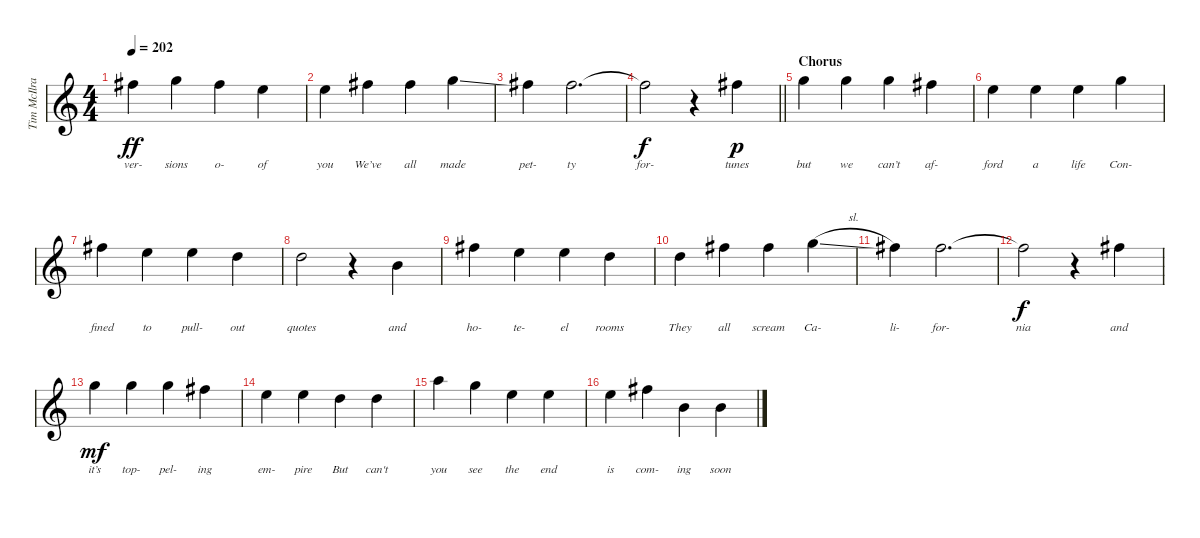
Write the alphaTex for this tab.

\track ("Tim McIlrath - Vocals" "Tim McIlra") {instrument distortionguitar}
\staff {score}
\tuning (E4 B3 G3 D3 A2 E2) {hide}
\ts (4 4)
\tempo 202
\clef g2
\ks c
7.2.4{lyrics (0 "ver-") lyrics (1 "") lyrics (2 "") lyrics (3 "") lyrics (4 "") dy ff} 8.2.4{lyrics (0 "sions") lyrics (1 "") lyrics (2 "") lyrics (3 "") lyrics (4 "")} 7.2.4{lyrics (0 "o-") lyrics (1 "") lyrics (2 "") lyrics (3 "") lyrics (4 "")} 5.2.4{lyrics (0 "of") lyrics (1 "") lyrics (2 "") lyrics (3 "") lyrics (4 "")} |
5.2.4{lyrics (0 "you") lyrics (1 "") lyrics (2 "") lyrics (3 "") lyrics (4 "")} 7.2.4{lyrics (0 "We’ve") lyrics (1 "") lyrics (2 "") lyrics (3 "") lyrics (4 "")} 7.2.4{lyrics (0 "all") lyrics (1 "") lyrics (2 "") lyrics (3 "") lyrics (4 "")} 8.2{ss}.4{lyrics (0 "made") lyrics (1 "") lyrics (2 "") lyrics (3 "") lyrics (4 "")} |
7.2.4{lyrics (0 "pet-") lyrics (1 "") lyrics (2 "") lyrics (3 "") lyrics (4 "")} 7.2.2{d lyrics (0 "ty") lyrics (1 "") lyrics (2 "") lyrics (3 "") lyrics (4 "")} |
\barLineRight lightlight
7.2{t}.2{lyrics (0 "for-") lyrics (1 "") lyrics (2 "") lyrics (3 "") lyrics (4 "") dy f} r.4 7.2.4{lyrics (0 "tunes") lyrics (1 "") lyrics (2 "") lyrics (3 "") lyrics (4 "") dy p} |
\section ("" "Chorus")
8.2.4{lyrics (0 "but") lyrics (1 "") lyrics (2 "") lyrics (3 "") lyrics (4 "")} 8.2.4{lyrics (0 "we") lyrics (1 "") lyrics (2 "") lyrics (3 "") lyrics (4 "")} 8.2.4{lyrics (0 "can’t") lyrics (1 "") lyrics (2 "") lyrics (3 "") lyrics (4 "")} 7.2.4{lyrics (0 "af-") lyrics (1 "") lyrics (2 "") lyrics (3 "") lyrics (4 "")} |
5.2.4{lyrics (0 "ford") lyrics (1 "") lyrics (2 "") lyrics (3 "") lyrics (4 "")} 5.2.4{lyrics (0 "a") lyrics (1 "") lyrics (2 "") lyrics (3 "") lyrics (4 "")} 5.2.4{lyrics (0 "life") lyrics (1 "") lyrics (2 "") lyrics (3 "") lyrics (4 "")} 8.2.4{lyrics (0 "Con-") lyrics (1 "") lyrics (2 "") lyrics (3 "") lyrics (4 "")} |
7.2.4{lyrics (0 "fined") lyrics (1 "") lyrics (2 "") lyrics (3 "") lyrics (4 "")} 5.2.4{lyrics (0 "to") lyrics (1 "") lyrics (2 "") lyrics (3 "") lyrics (4 "")} 5.2.4{lyrics (0 "pull-") lyrics (1 "") lyrics (2 "") lyrics (3 "") lyrics (4 "")} 3.2.4{lyrics (0 "out") lyrics (1 "") lyrics (2 "") lyrics (3 "") lyrics (4 "")} |
3.2.2{lyrics (0 "quotes") lyrics (1 "") lyrics (2 "") lyrics (3 "") lyrics (4 "")} r.4 0.2.4{lyrics (0 "and") lyrics (1 "") lyrics (2 "") lyrics (3 "") lyrics (4 "")} |
7.2.4{lyrics (0 "ho-") lyrics (1 "") lyrics (2 "") lyrics (3 "") lyrics (4 "")} 5.2.4{lyrics (0 "te-") lyrics (1 "") lyrics (2 "") lyrics (3 "") lyrics (4 "")} 5.2.4{lyrics (0 "el") lyrics (1 "") lyrics (2 "") lyrics (3 "") lyrics (4 "")} 3.2.4{lyrics (0 "rooms") lyrics (1 "") lyrics (2 "") lyrics (3 "") lyrics (4 "")} |
3.2.4{lyrics (0 "They") lyrics (1 "") lyrics (2 "") lyrics (3 "") lyrics (4 "")} 7.2.4{lyrics (0 "all") lyrics (1 "") lyrics (2 "") lyrics (3 "") lyrics (4 "")} 7.2.4{lyrics (0 "scream") lyrics (1 "") lyrics (2 "") lyrics (3 "") lyrics (4 "")} 8.2{sl}.4{lyrics (0 "Ca-") lyrics (1 "") lyrics (2 "") lyrics (3 "") lyrics (4 "")} |
7.2.4{lyrics (0 "li-") lyrics (1 "") lyrics (2 "") lyrics (3 "") lyrics (4 "")} 7.2.2{d lyrics (0 "for-") lyrics (1 "") lyrics (2 "") lyrics (3 "") lyrics (4 "")} |
7.2{t}.2{lyrics (0 "nia") lyrics (1 "") lyrics (2 "") lyrics (3 "") lyrics (4 "") dy f} r.4 7.2.4{lyrics (0 "and") lyrics (1 "") lyrics (2 "") lyrics (3 "") lyrics (4 "")} |
8.2.4{lyrics (0 "it’s") lyrics (1 "") lyrics (2 "") lyrics (3 "") lyrics (4 "") dy mf} 8.2.4{lyrics (0 "top-") lyrics (1 "") lyrics (2 "") lyrics (3 "") lyrics (4 "")} 8.2.4{lyrics (0 "pel-") lyrics (1 "") lyrics (2 "") lyrics (3 "") lyrics (4 "")} 7.2.4{lyrics (0 "ing") lyrics (1 "") lyrics (2 "") lyrics (3 "") lyrics (4 "")} |
5.2.4{lyrics (0 "em-") lyrics (1 "") lyrics (2 "") lyrics (3 "") lyrics (4 "")} 5.2.4{lyrics (0 "pire") lyrics (1 "") lyrics (2 "") lyrics (3 "") lyrics (4 "")} 3.2.4{lyrics (0 "But") lyrics (1 "") lyrics (2 "") lyrics (3 "") lyrics (4 "")} 3.2.4{lyrics (0 "can't") lyrics (1 "") lyrics (2 "") lyrics (3 "") lyrics (4 "")} |
10.2.4{lyrics (0 "you") lyrics (1 "") lyrics (2 "") lyrics (3 "") lyrics (4 "")} 8.2.4{lyrics (0 "see") lyrics (1 "") lyrics (2 "") lyrics (3 "") lyrics (4 "")} 5.2.4{lyrics (0 "the") lyrics (1 "") lyrics (2 "") lyrics (3 "") lyrics (4 "")} 5.2.4{lyrics (0 "end") lyrics (1 "") lyrics (2 "") lyrics (3 "") lyrics (4 "")} |
5.2.4{lyrics (0 "is") lyrics (1 "") lyrics (2 "") lyrics (3 "") lyrics (4 "")} 7.2.4{lyrics (0 "com-") lyrics (1 "") lyrics (2 "") lyrics (3 "") lyrics (4 "")} 0.2.4{lyrics (0 "ing") lyrics (1 "") lyrics (2 "") lyrics (3 "") lyrics (4 "")} 0.2.4{lyrics (0 "soon") lyrics (1 "") lyrics (2 "") lyrics (3 "") lyrics (4 "")}
